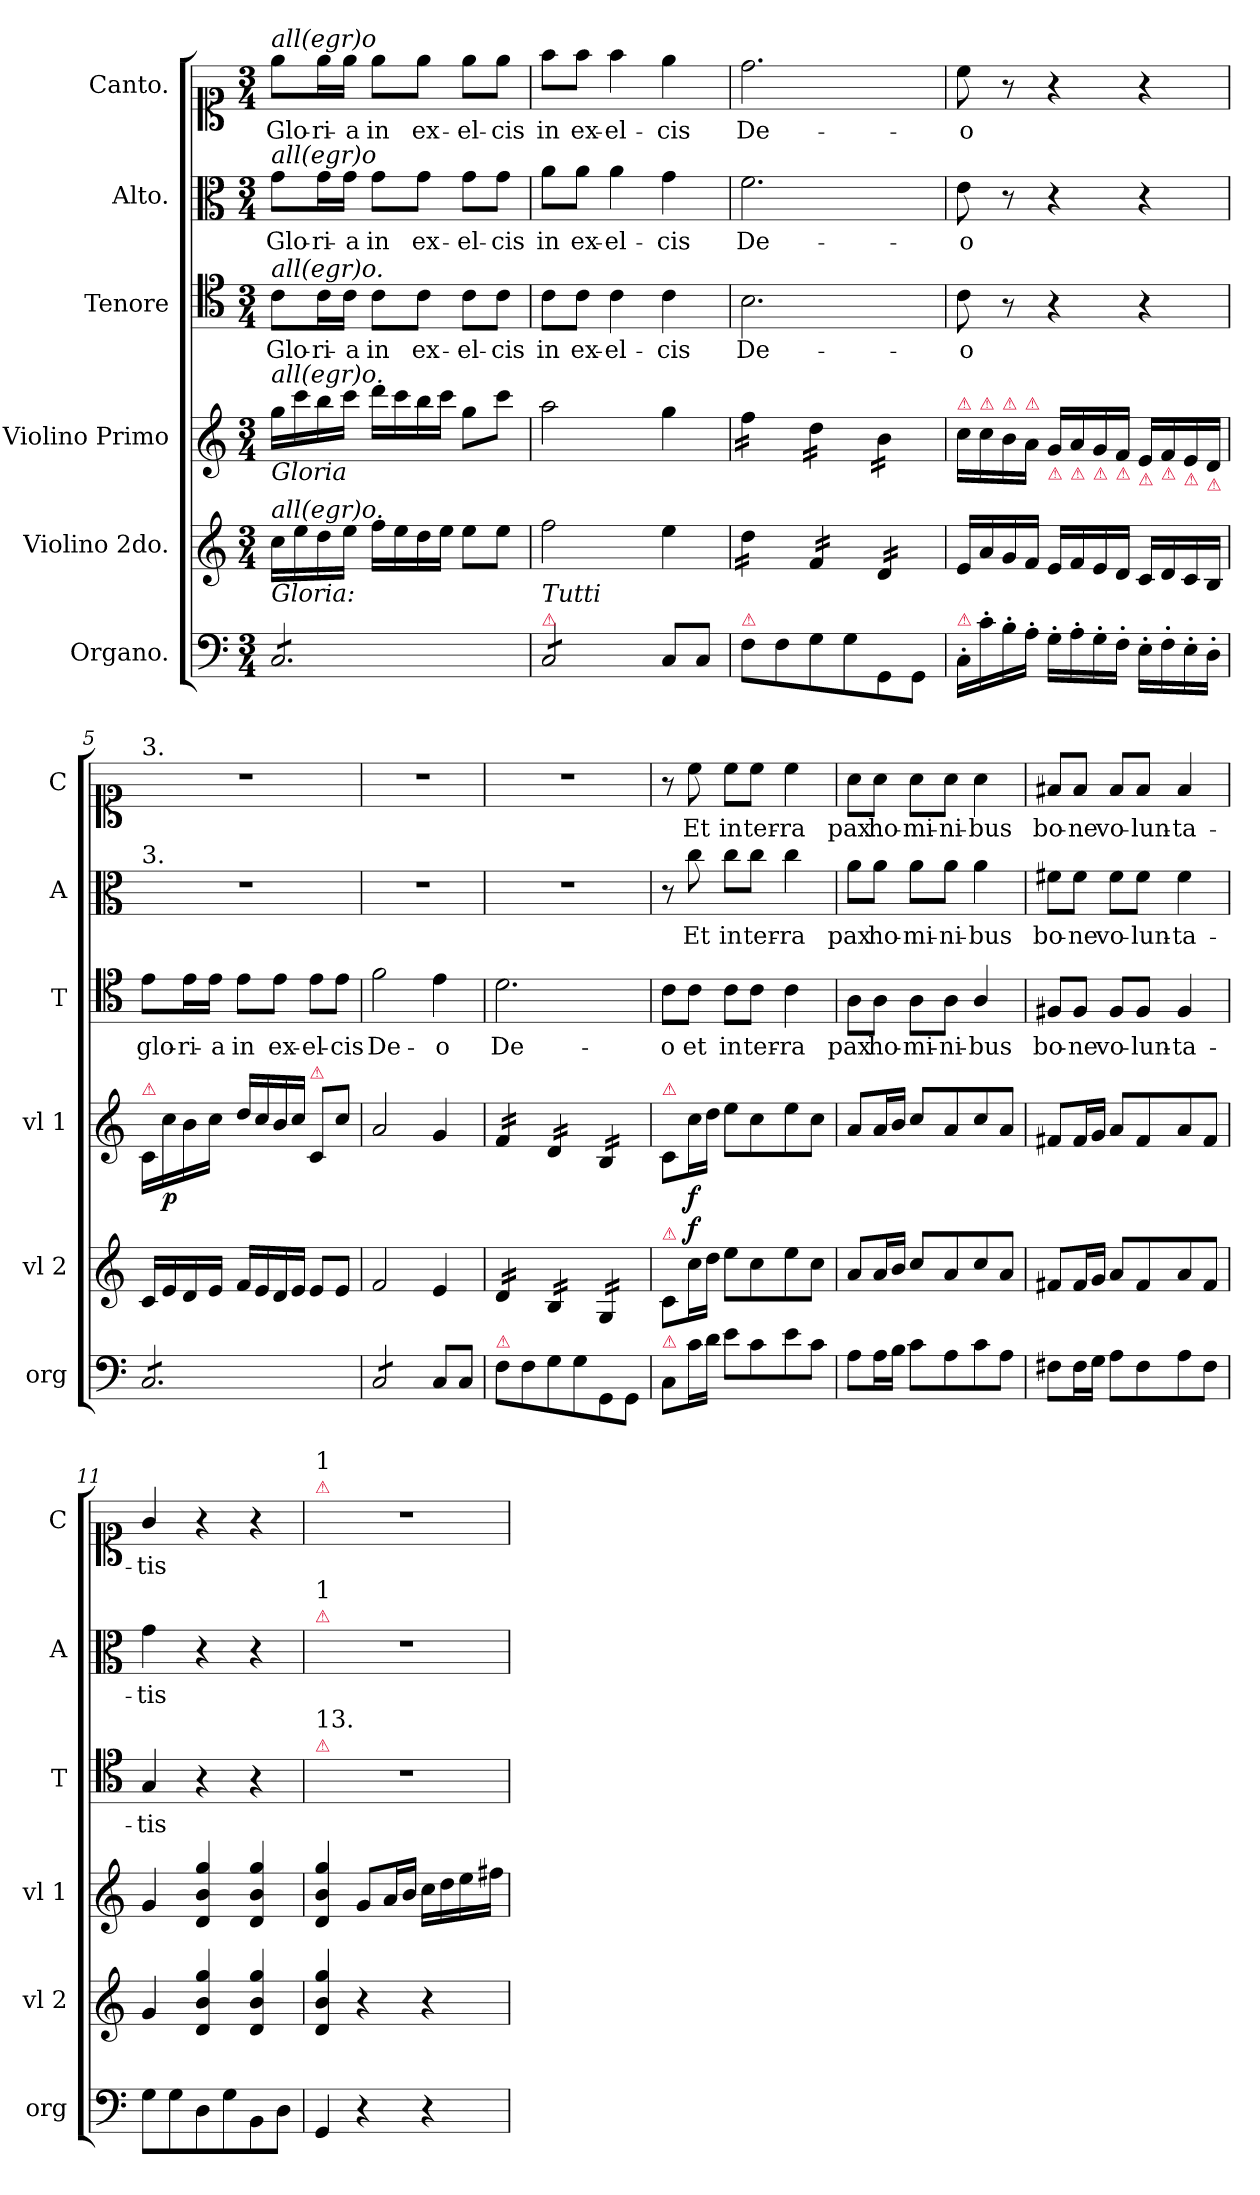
**kern	**kern	**dynam	**kern	**dynam	**kern	**text	**kern	**text	**kern	**text
*part6	*part5	*part5	*part4	*part4	*part3	*part3	*part2	*part2	*part1	*part1
*staff6	*staff5	*staff5	*staff4	*staff4	*staff3	*staff3	*staff2	*staff2	*staff1	*staff1
*I"Organo.	*I"Violino 2do.	*	*I"Violino Primo	*	*I"Tenore	*	*I"Alto.	*	*I"Canto.	*
*I'org	*I'vl 2	*	*I'vl 1	*	*I'T	*	*I'A	*	*I'C	*
*clefF4	*clefG2	*	*clefG2	*	*clefC4	*	*clefC3	*	*clefC1	*
*k[]	*k[]	*	*k[]	*	*k[]	*	*k[]	*	*k[]	*
*M3/4	*M3/4	*	*M3/4	*	*M3/4	*	*M3/4	*	*M3/4	*
=1	=1	=1	=1	=1	=1	=1	=1	=1	=1	=1
!	!	!	!	!	!	!	!	!	!LO:TX:a:i:t=all(egr)o	!
!	!	!	!	!	!	!	!LO:TX:a:i:t=all(egr)o	!	!	!
!	!	!	!	!	!LO:TX:a:i:t=all(egr)o.	!	!	!	!	!
!	!	!	!LO:TX:b:i:t=Gloria	!	!	!	!	!	!	!
!	!	!	!LO:TX:a:i:t=all(egr)o.	!	!	!	!	!	!	!
!	!LO:TX:a:i:t=all(egr)o.	!	!	!	!	!	!	!	!	!
!	!LO:TX:b:i:t=Gloria&colon;	!	!	!	!	!	!	!	!	!
!LO:TX:a:i:t=all(egr)o	!	!	!	!	!	!	!	!	!	!
!LO:TX:b:color=crimson:t=⚠	!	!	!	!	!	!	!	!	!	!
!LO:TX:b:i:t=Gloria	!	!	!	!	!	!	!	!	!	!
*tremolo	*	*	*	*	*	*	*	*	*	*
8C/L	16cc\LL	.	16gg\LL	.	8c\L	Glo-	8g\L	Glo-	8ee\L	Glo-
.	16ee\	.	16ccc\	.	.	.	.	.	.	.
8C/	16dd\	.	16bb\	.	16c\L	-ri-	16g\L	-ri-	16ee\L	-ri-
.	16ee\JJ	.	16ccc\JJ	.	16c\JJ	-a	16g\JJ	-a	16ee\JJ	-a
8C/	16ff\LL	.	16ddd\LL	.	8c\L	in	8g\L	in	8ee\L	in
.	16ee\	.	16ccc\	.	.	.	.	.	.	.
8C/	16dd\	.	16bb\	.	8c\J	ex-	8g\J	ex-	8ee\J	ex-
.	16ee\JJ	.	16ccc\JJ	.	.	.	.	.	.	.
8C/	8ee\L	.	8gg\L	.	8c\L	-el-	8g\L	-el-	8ee\L	-el-
8C/J	8ee\J	.	8ccc\J	.	8c\J	-cis	8g\J	-cis	8ee\J	-cis
=2	=2	=2	=2	=2	=2	=2	=2	=2	=2	=2
!LO:TX:a:color=crimson:t=⚠	!	!	!	!	!	!	!	!	!	!
!LO:TX:a:i:t=Tutti	!	!	!	!	!	!	!	!	!	!
8C/L	2ff\	.	2aa\	.	8c\L	in	8a\L	in	8ff\L	in
8C/	.	.	.	.	8c\J	ex-	8a\J	ex-	8ff\J	ex-
8C/	.	.	.	.	4c\	-el-	4a\	-el-	4ff\	-el-
8C/J	.	.	.	.	.	.	.	.	.	.
*Xtremolo	*	*	*	*	*	*	*	*	*	*
8C/L	4ee\	.	4gg\	.	4c\	-cis	4g\	-cis	4ee\	-cis
8C/J	.	.	.	.	.	.	.	.	.	.
=3	=3	=3	=3	=3	=3	=3	=3	=3	=3	=3
!LO:TX:a:color=crimson:t=⚠	!	!	!	!	!	!	!	!	!	!
*	*tremolo	*	*	*	*	*	*	*	*	*
*	*	*	*tremolo	*	*	*	*	*	*	*
8F\L	16dd\LL	.	16ff\LL	.	2.B\	De-	2.f\	De-	2.dd\	De-
.	16dd\	.	16ff\	.	.	.	.	.	.	.
8F\	16dd\	.	16ff\	.	.	.	.	.	.	.
.	16dd\JJ	.	16ff\JJ	.	.	.	.	.	.	.
8G\	16f/LL	.	16dd\LL	.	.	.	.	.	.	.
.	16f/	.	16dd\	.	.	.	.	.	.	.
8G\	16f/	.	16dd\	.	.	.	.	.	.	.
.	16f/JJ	.	16dd\JJ	.	.	.	.	.	.	.
8GG/	16d/LL	.	16b\LL	.	.	.	.	.	.	.
.	16d/	.	16b\	.	.	.	.	.	.	.
8GG/J	16d/	.	16b\	.	.	.	.	.	.	.
.	16d/JJ	.	16b\JJ	.	.	.	.	.	.	.
*	*	*	*Xtremolo	*	*	*	*	*	*	*
*	*Xtremolo	*	*	*	*	*	*	*	*	*
=4	=4	=4	=4	=4	=4	=4	=4	=4	=4	=4
!	!	!	!LO:TX:a:color=crimson:t=⚠	!	!	!	!	!	!	!
!LO:TX:a:color=crimson:t=⚠	!	!	!	!	!	!	!	!	!	!
16C'</LL	16e/LL	.	16cc\LL	.	8c\	-o	8e\	-o	8cc\	-o
!	!	!	!LO:TX:a:color=crimson:t=⚠	!	!	!	!	!	!	!
16c'>\	16a/	.	16cc\	.	.	.	.	.	.	.
!	!	!	!LO:TX:a:color=crimson:t=⚠	!	!	!	!	!	!	!
16B'>\	16g/	.	16b\	.	8r	.	8r	.	8r	.
!	!	!	!LO:TX:a:color=crimson:t=⚠	!	!	!	!	!	!	!
16A'>\JJ	16f/JJ	.	16a\JJ	.	.	.	.	.	.	.
!	!	!	!LO:TX:b:color=crimson:t=⚠	!	!	!	!	!	!	!
16G'>\LL	16e/LL	.	16g/LL	.	4r	.	4r	.	4r	.
!	!	!	!LO:TX:b:color=crimson:t=⚠	!	!	!	!	!	!	!
16A'>\	16f/	.	16a/	.	.	.	.	.	.	.
!	!	!	!LO:TX:b:color=crimson:t=⚠	!	!	!	!	!	!	!
16G'>\	16e/	.	16g/	.	.	.	.	.	.	.
!	!	!	!LO:TX:b:color=crimson:t=⚠	!	!	!	!	!	!	!
16F'>\JJ	16d/JJ	.	16f/JJ	.	.	.	.	.	.	.
!	!	!	!LO:TX:b:color=crimson:t=⚠	!	!	!	!	!	!	!
16E'>\LL	16c/LL	.	16e/LL	.	4r	.	4r	.	4r	.
!	!	!	!LO:TX:b:color=crimson:t=⚠	!	!	!	!	!	!	!
16F'>\	16d/	.	16f/	.	.	.	.	.	.	.
!	!	!	!LO:TX:b:color=crimson:t=⚠	!	!	!	!	!	!	!
16E'>\	16c/	.	16e/	.	.	.	.	.	.	.
!	!	!	!LO:TX:b:color=crimson:t=⚠	!	!	!	!	!	!	!
16D'>\JJ	16B/JJ	.	16d/JJ	.	.	.	.	.	.	.
=5	=5	=5	=5	=5	=5	=5	=5	=5	=5	=5
!	!	!	!	!	!	!	!	!	!LO:TX:a:t=3.	!
!	!	!	!	!	!	!	!LO:TX:a:t=3.	!	!	!
!	!	!	!LO:TX:a:color=crimson:t=⚠	!	!	!	!	!	!	!
*tremolo	*	*	*	*	*	*	*	*	*	*
8C/L	16c/LL	.	16c/LL	.	8e\L	glo-	2.r	.	2.r	.
!	!	!	!	!LO:DY:b	!	!	!	!	!	!
.	16e/	.	16cc\	p	.	.	.	.	.	.
8C/	16d/	.	16b\	.	16e\L	-ri-	.	.	.	.
.	16e/JJ	.	16cc\JJ	.	16e\JJ	-a	.	.	.	.
8C/	16f/LL	.	16dd/LL	.	8e\L	in	.	.	.	.
.	16e/	.	16cc/	.	.	.	.	.	.	.
8C/	16d/	.	16b/	.	8e\J	ex-	.	.	.	.
.	16e/JJ	.	16cc/JJ	.	.	.	.	.	.	.
!	!	!	!LO:TX:a:color=crimson:t=⚠	!	!	!	!	!	!	!
8C/	8e/L	.	8c/L	.	8e\L	-el-	.	.	.	.
8C/J	8e/J	.	8cc\J	.	8e\J	-cis	.	.	.	.
=6	=6	=6	=6	=6	=6	=6	=6	=6	=6	=6
8C/L	2f/	.	2a/	.	2f\	De-	2.r	.	2.r	.
8C/	.	.	.	.	.	.	.	.	.	.
8C/	.	.	.	.	.	.	.	.	.	.
8C/J	.	.	.	.	.	.	.	.	.	.
*Xtremolo	*	*	*	*	*	*	*	*	*	*
8C/L	4e/	.	4g/	.	4e\	-o	.	.	.	.
8C/J	.	.	.	.	.	.	.	.	.	.
=7	=7	=7	=7	=7	=7	=7	=7	=7	=7	=7
!LO:TX:a:color=crimson:t=⚠	!	!	!	!	!	!	!	!	!	!
*	*tremolo	*	*	*	*	*	*	*	*	*
*	*	*	*tremolo	*	*	*	*	*	*	*
8F\L	16d/LL	.	16f/LL	.	2.d\	De-	2.r	.	2.r	.
.	16d/	.	16f/	.	.	.	.	.	.	.
8F\	16d/	.	16f/	.	.	.	.	.	.	.
.	16d/JJ	.	16f/JJ	.	.	.	.	.	.	.
8G\	16B/LL	.	16d/LL	.	.	.	.	.	.	.
.	16B/	.	16d/	.	.	.	.	.	.	.
8G\	16B/	.	16d/	.	.	.	.	.	.	.
.	16B/JJ	.	16d/JJ	.	.	.	.	.	.	.
8GG/	16G/LL	.	16B/LL	.	.	.	.	.	.	.
.	16G/	.	16B/	.	.	.	.	.	.	.
8GG/J	16G/	.	16B/	.	.	.	.	.	.	.
.	16G/JJ	.	16B/JJ	.	.	.	.	.	.	.
*	*	*	*Xtremolo	*	*	*	*	*	*	*
*	*Xtremolo	*	*	*	*	*	*	*	*	*
=8	=8	=8	=8	=8	=8	=8	=8	=8	=8	=8
!	!	!	!LO:TX:a:color=crimson:t=⚠	!	!	!	!	!	!	!
!	!LO:TX:a:color=crimson:t=⚠	!	!	!	!	!	!	!	!	!
!LO:TX:a:color=crimson:t=⚠	!	!	!	!	!	!	!	!	!	!
8C/L	8c/L	.	8c/L	.	8c\L	-o	8r	.	8r	.
!	!	!LO:DY:a	!	!LO:DY:b	!	!	!	!	!	!
16c\L	16cc\L	f	16cc\L	f	8c\J	et	8cc\	Et	8cc\	Et
16d\JJ	16dd\JJ	.	16dd\JJ	.	.	.	.	.	.	.
8e\L	8ee\L	.	8ee\L	.	8c\L	in	8cc\L	in	8cc\L	in
8c\	8cc\	.	8cc\	.	8c\J	ter-	8cc\J	ter-	8cc\J	ter-
8e\	8ee\	.	8ee\	.	4c\	-ra	4cc\	-ra	4cc\	-ra
8c\J	8cc\J	.	8cc\J	.	.	.	.	.	.	.
=9	=9	=9	=9	=9	=9	=9	=9	=9	=9	=9
8A\L	8a/L	.	8a/L	.	8A\L	pax	8a\L	pax	8a\L	pax
16A\L	16a/L	.	16a/L	.	8A\J	ho-	8a\J	ho-	8a\J	ho-
16B\JJ	16b/JJ	.	16b/JJ	.	.	.	.	.	.	.
8c\L	8cc/L	.	8cc/L	.	8A\L	-mi-	8a\L	-mi-	8a\L	-mi-
8A\	8a/	.	8a/	.	8A\J	-ni-	8a\J	-ni-	8a\J	-ni-
8c\	8cc/	.	8cc/	.	4A/	-bus	4a\	-bus	4a\	-bus
8A\J	8a/J	.	8a/J	.	.	.	.	.	.	.
=10	=10	=10	=10	=10	=10	=10	=10	=10	=10	=10
8F#X\L	8f#X/L	.	8f#X/L	.	8F#X/L	bo-	8f#X\L	bo-	8f#X/L	bo-
16F#\L	16f#/L	.	16f#/L	.	8F#/J	-ne	8f#\J	-ne	8f#/J	-ne
16G\JJ	16g/JJ	.	16g/JJ	.	.	.	.	.	.	.
8A\L	8a/L	.	8a/L	.	8F#/L	vo-	8f#\L	vo-	8f#/L	vo-
8F#\	8f#/	.	8f#/	.	8F#/J	-lun-	8f#\J	-lun-	8f#/J	-lun-
8A\	8a/	.	8a/	.	4F#/	-ta-	4f#\	-ta-	4f#/	-ta-
8F#\J	8f#/J	.	8f#/J	.	.	.	.	.	.	.
=11	=11	=11	=11	=11	=11	=11	=11	=11	=11	=11
8G\L	4g/	.	4g/	.	4G/	-tis	4g\	-tis	4g/	-tis
8G\	.	.	.	.	.	.	.	.	.	.
8D\	4d/ 4b/ 4gg/	.	4d/ 4b/ 4gg/	.	4r	.	4r	.	4r	.
8G\	.	.	.	.	.	.	.	.	.	.
8BB\	4d/ 4b/ 4gg/	.	4d/ 4b/ 4gg/	.	4r	.	4r	.	4r	.
8D\J	.	.	.	.	.	.	.	.	.	.
=12	=12	=12	=12	=12	=12	=12	=12	=12	=12	=12
!	!	!	!	!	!	!	!	!	!LO:TX:a:color=crimson:t=⚠	!
!	!	!	!	!	!	!	!	!	!LO:TX:a:t=1	!
!	!	!	!	!	!	!	!LO:TX:a:color=crimson:t=⚠	!	!	!
!	!	!	!	!	!	!	!LO:TX:a:t=1	!	!	!
!	!	!	!	!	!LO:TX:a:color=crimson:t=⚠	!	!	!	!	!
!	!	!	!	!	!LO:TX:a:t=13.	!	!	!	!	!
4GG/	4d/ 4b/ 4gg/	.	4d/ 4b/ 4gg/	.	2.r	.	2.r	.	2.r	.
4r	4r	.	8g/L	.	.	.	.	.	.	.
.	.	.	16a/L	.	.	.	.	.	.	.
.	.	.	16b/JJ	.	.	.	.	.	.	.
4r	4r	.	16cc\LL	.	.	.	.	.	.	.
.	.	.	16dd\	.	.	.	.	.	.	.
.	.	.	16ee\	.	.	.	.	.	.	.
.	.	.	16ff#X\JJ	.	.	.	.	.	.	.
=	=	=	=	=	=	=	=	=	=	=
*-	*-	*-	*-	*-	*-	*-	*-	*-	*-	*-
